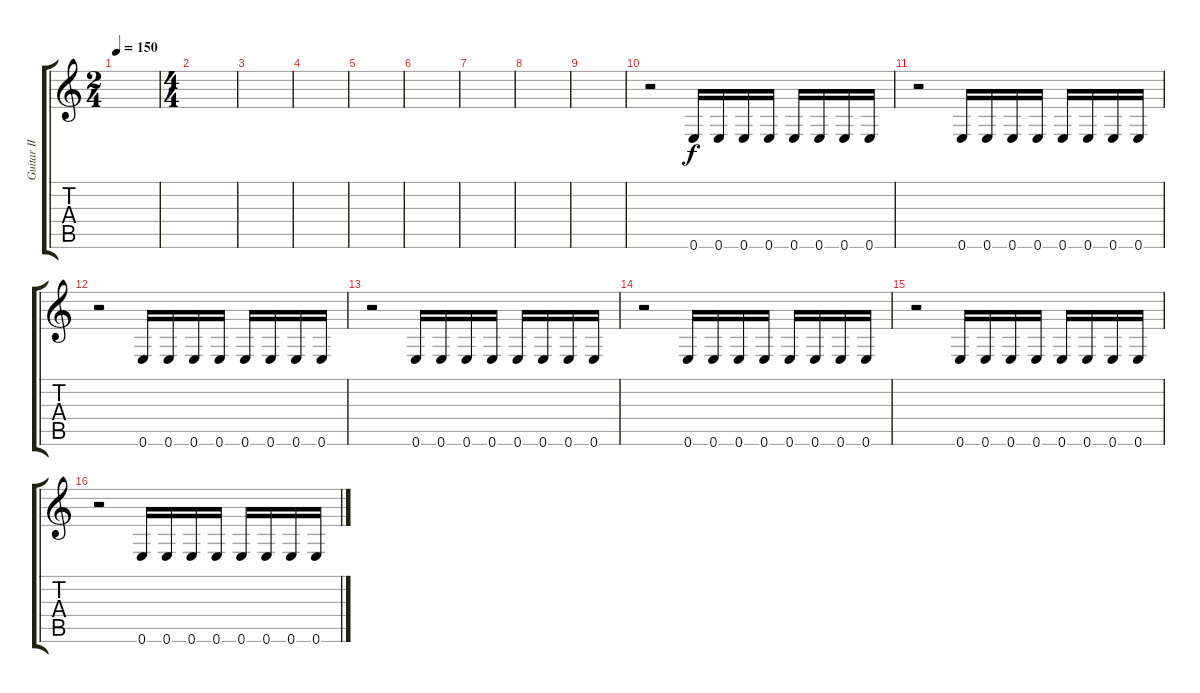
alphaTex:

\track ("Guitar II" "Guitar II") {instrument distortionguitar}
\staff {score tabs}
\tuning (E4 B3 G3 D3 A2 E2) {hide}
\ts (2 4)
\tempo 150
\clef g2
\ks c
|
\ts (4 4)
|
|
|
|
|
|
|
|
r.2 0.6.16 0.6.16 0.6.16 0.6.16 0.6.16 0.6.16 0.6.16 0.6.16 |
r.2 0.6.16 0.6.16 0.6.16 0.6.16 0.6.16 0.6.16 0.6.16 0.6.16 |
r.2 0.6.16 0.6.16 0.6.16 0.6.16 0.6.16 0.6.16 0.6.16 0.6.16 |
r.2 0.6.16 0.6.16 0.6.16 0.6.16 0.6.16 0.6.16 0.6.16 0.6.16 |
r.2 0.6.16 0.6.16 0.6.16 0.6.16 0.6.16 0.6.16 0.6.16 0.6.16 |
r.2 0.6.16 0.6.16 0.6.16 0.6.16 0.6.16 0.6.16 0.6.16 0.6.16 |
r.2 0.6.16 0.6.16 0.6.16 0.6.16 0.6.16 0.6.16 0.6.16 0.6.16
